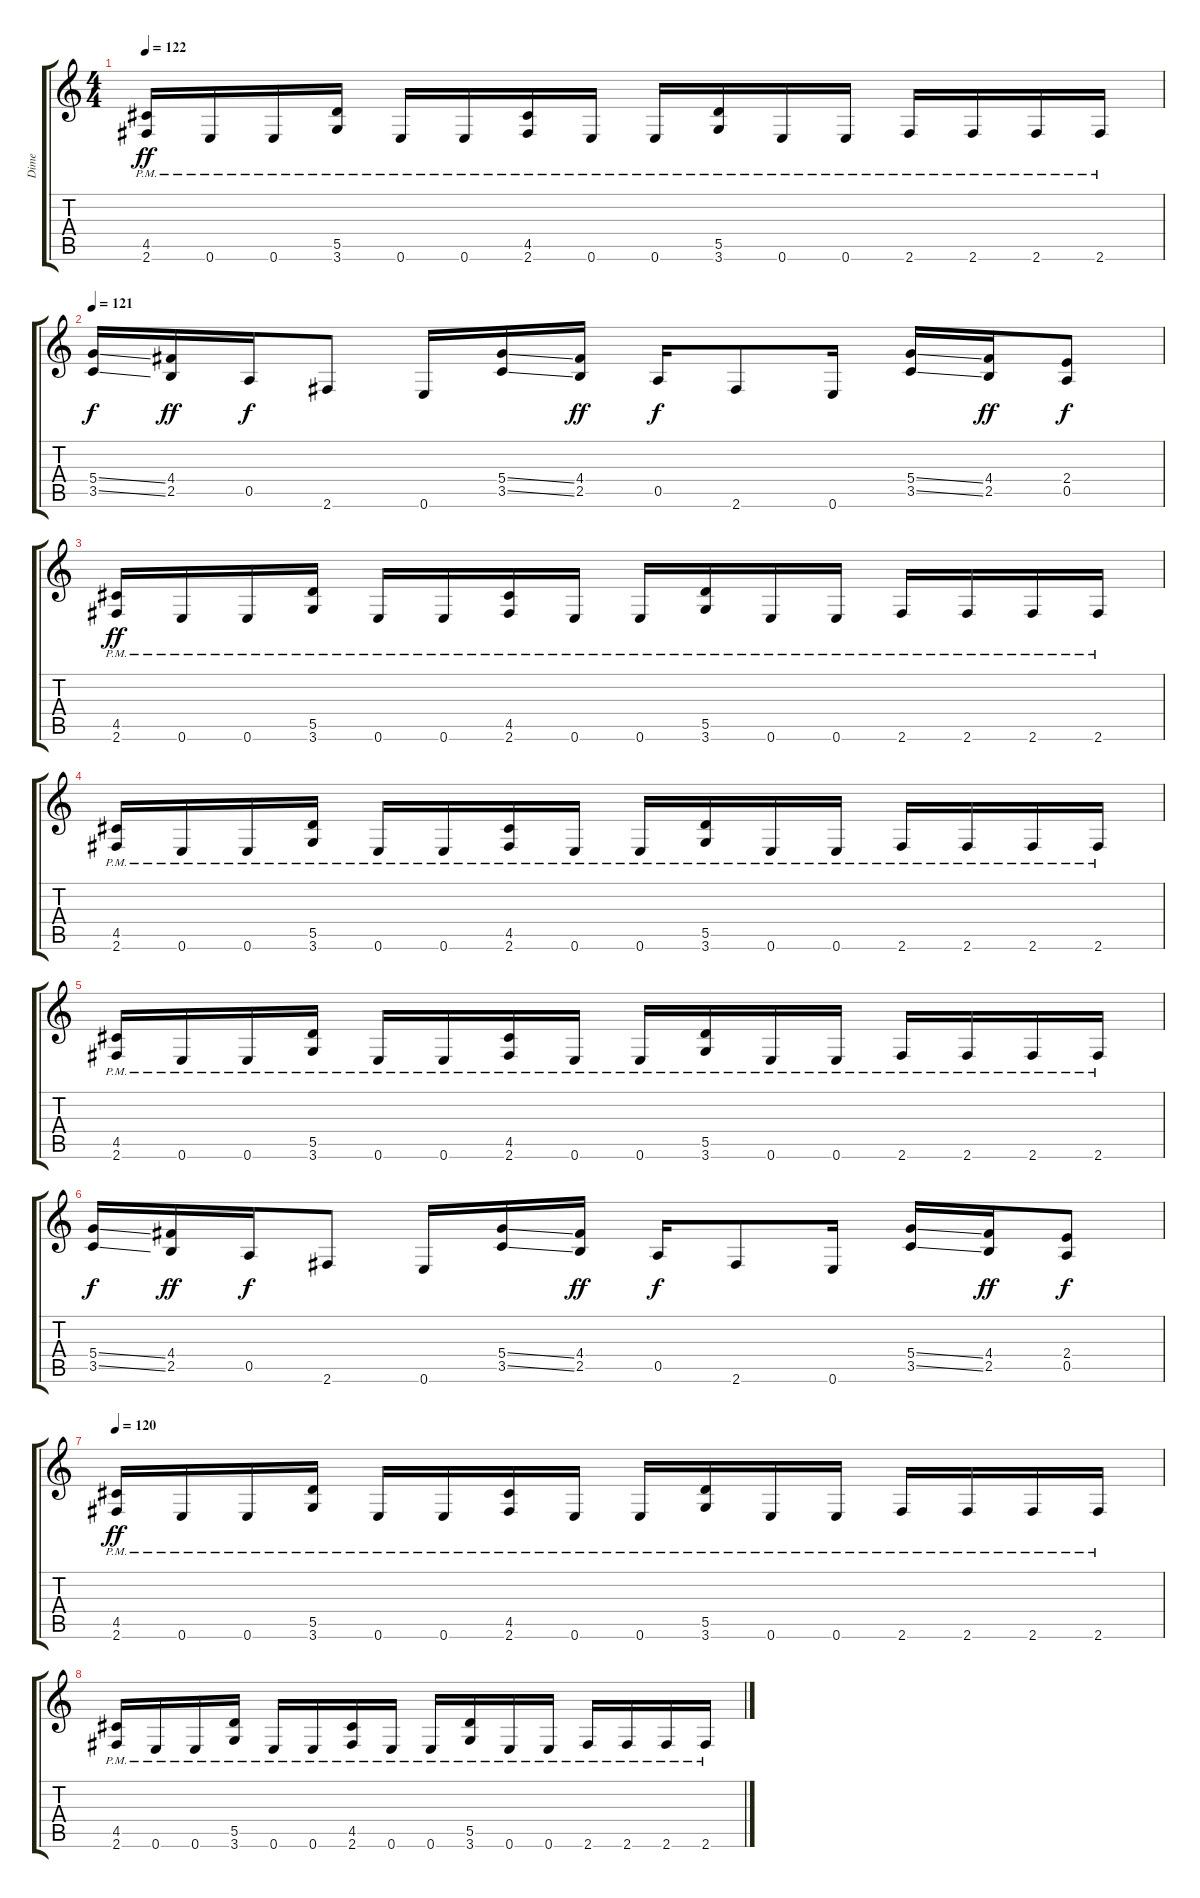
\track ("Dime" "Dime") {instrument distortionguitar}
\staff {score tabs}
\tuning (E4 B3 G3 D3 A2 E2) {hide}
\ts (4 4)
\tempo 122
\clef g2
\ks c
(4.5{pm} 2.6{pm}).16{dy ff} 0.6{pm}.16 0.6{pm}.16 (5.5{pm} 3.6{pm}).16 0.6{pm}.16 0.6{pm}.16 (4.5{pm} 2.6{pm}).16 0.6{pm}.16 0.6{pm}.16 (5.5{pm} 3.6{pm}).16 0.6{pm}.16 0.6{pm}.16 2.6{pm}.16 2.6{pm}.16 2.6{pm}.16 2.6{pm}.16 |
\tempo 121
(5.4{ss} 3.5{ss}).16{dy f} (4.4 2.5).16{dy ff} 0.5.16{dy f} 2.6.8 0.6.16 (5.4{ss} 3.5{ss}).16 (4.4 2.5).16{dy ff} 0.5.16{dy f} 2.6.8 0.6.16 (5.4{ss} 3.5{ss}).16 (4.4 2.5).16{dy ff} (2.4 0.5).8{dy f} |
(4.5{pm} 2.6{pm}).16{dy ff} 0.6{pm}.16 0.6{pm}.16 (5.5{pm} 3.6{pm}).16 0.6{pm}.16 0.6{pm}.16 (4.5{pm} 2.6{pm}).16 0.6{pm}.16 0.6{pm}.16 (5.5{pm} 3.6{pm}).16 0.6{pm}.16 0.6{pm}.16 2.6{pm}.16 2.6{pm}.16 2.6{pm}.16 2.6{pm}.16 |
(4.5{pm} 2.6{pm}).16 0.6{pm}.16 0.6{pm}.16 (5.5{pm} 3.6{pm}).16 0.6{pm}.16 0.6{pm}.16 (4.5{pm} 2.6{pm}).16 0.6{pm}.16 0.6{pm}.16 (5.5{pm} 3.6{pm}).16 0.6{pm}.16 0.6{pm}.16 2.6{pm}.16 2.6{pm}.16 2.6{pm}.16 2.6{pm}.16 |
(4.5{pm} 2.6{pm}).16 0.6{pm}.16 0.6{pm}.16 (5.5{pm} 3.6{pm}).16 0.6{pm}.16 0.6{pm}.16 (4.5{pm} 2.6{pm}).16 0.6{pm}.16 0.6{pm}.16 (5.5{pm} 3.6{pm}).16 0.6{pm}.16 0.6{pm}.16 2.6{pm}.16 2.6{pm}.16 2.6{pm}.16 2.6{pm}.16 |
(5.4{ss} 3.5{ss}).16{dy f} (4.4 2.5).16{dy ff} 0.5.16{dy f} 2.6.8 0.6.16 (5.4{ss} 3.5{ss}).16 (4.4 2.5).16{dy ff} 0.5.16{dy f} 2.6.8 0.6.16 (5.4{ss} 3.5{ss}).16 (4.4 2.5).16{dy ff} (2.4 0.5).8{dy f} |
\tempo 120
(4.5{pm} 2.6{pm}).16{dy ff} 0.6{pm}.16 0.6{pm}.16 (5.5{pm} 3.6{pm}).16 0.6{pm}.16 0.6{pm}.16 (4.5{pm} 2.6{pm}).16 0.6{pm}.16 0.6{pm}.16 (5.5{pm} 3.6{pm}).16 0.6{pm}.16 0.6{pm}.16 2.6{pm}.16 2.6{pm}.16 2.6{pm}.16 2.6{pm}.16 |
(4.5{pm} 2.6{pm}).16 0.6{pm}.16 0.6{pm}.16 (5.5{pm} 3.6{pm}).16 0.6{pm}.16 0.6{pm}.16 (4.5{pm} 2.6{pm}).16 0.6{pm}.16 0.6{pm}.16 (5.5{pm} 3.6{pm}).16 0.6{pm}.16 0.6{pm}.16 2.6{pm}.16 2.6{pm}.16 2.6{pm}.16 2.6{pm}.16
